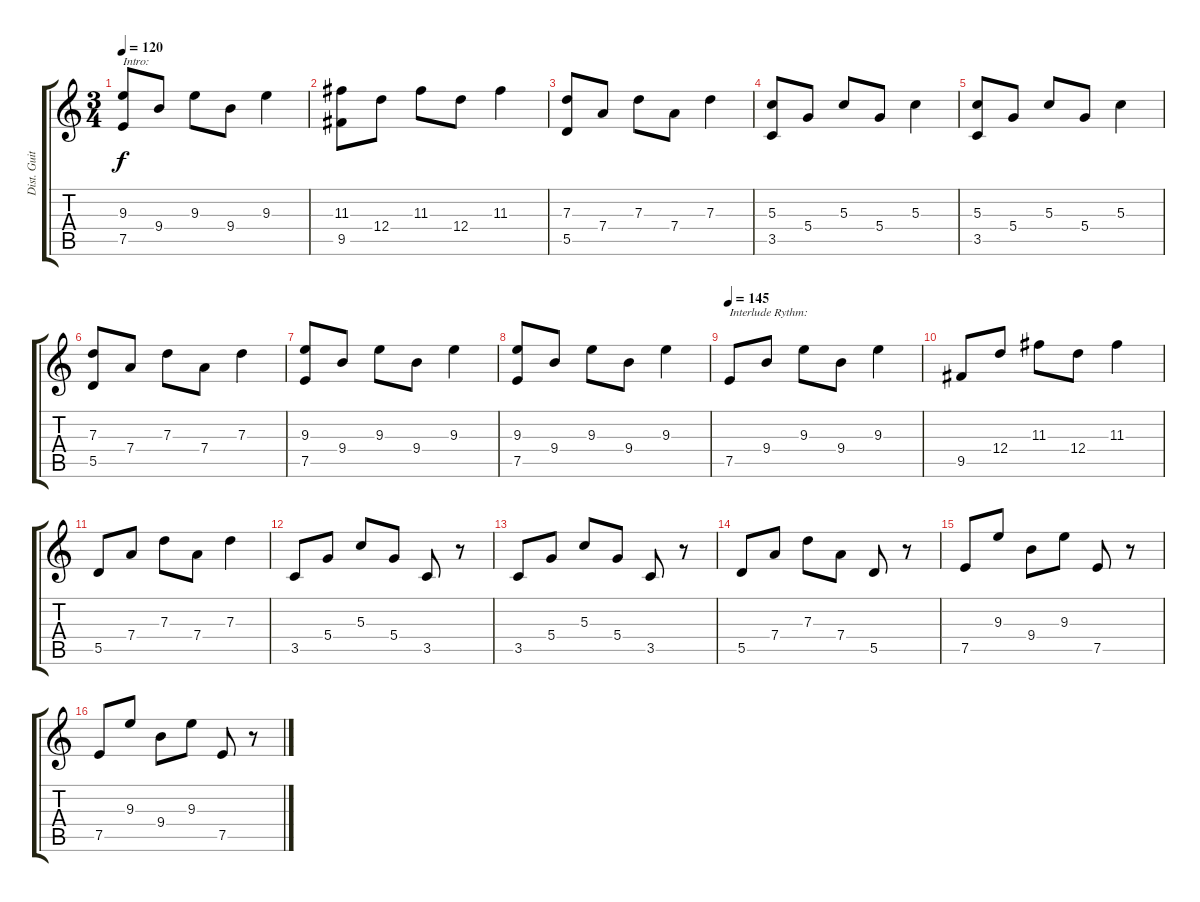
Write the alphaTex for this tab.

\track ("Dist. Guitar 2" "Dist. Guit") {instrument distortionguitar}
\staff {score tabs}
\tuning (E4 B3 G3 D3 A2 E2) {hide}
\ts (3 4)
\tempo 120
\tempo 145
\tempo 120
\clef g2
\ks c
(9.3 7.5).8{txt "Intro:" dy f instrument electricguitarjazz} 9.4.8 9.3.8 9.4.8 9.3.4 |
(11.3 9.5).8 12.4.8 11.3.8 12.4.8 11.3.4 |
(7.3 5.5).8 7.4.8 7.3.8 7.4.8 7.3.4 |
(5.3 3.5).8 5.4.8 5.3.8 5.4.8 5.3.4 |
(5.3 3.5).8 5.4.8 5.3.8 5.4.8 5.3.4 |
(7.3 5.5).8 7.4.8 7.3.8 7.4.8 7.3.4 |
(9.3 7.5).8 9.4.8 9.3.8 9.4.8 9.3.4 |
(9.3 7.5).8 9.4.8 9.3.8 9.4.8 9.3.4 |
\tempo 145
7.5.8{txt "Interlude Rythm:" instrument electricguitarjazz} 9.4.8 9.3.8 9.4.8 9.3.4 |
9.5.8 12.4.8 11.3.8 12.4.8 11.3.4 |
5.5.8 7.4.8 7.3.8 7.4.8 7.3.4 |
3.5.8 5.4.8 5.3.8 5.4.8 3.5.8 r.8 |
3.5.8 5.4.8 5.3.8 5.4.8 3.5.8 r.8 |
5.5.8 7.4.8 7.3.8 7.4.8 5.5.8 r.8 |
7.5.8 9.3.8 9.4.8 9.3.8 7.5.8 r.8 |
7.5.8 9.3.8 9.4.8 9.3.8 7.5.8 r.8
